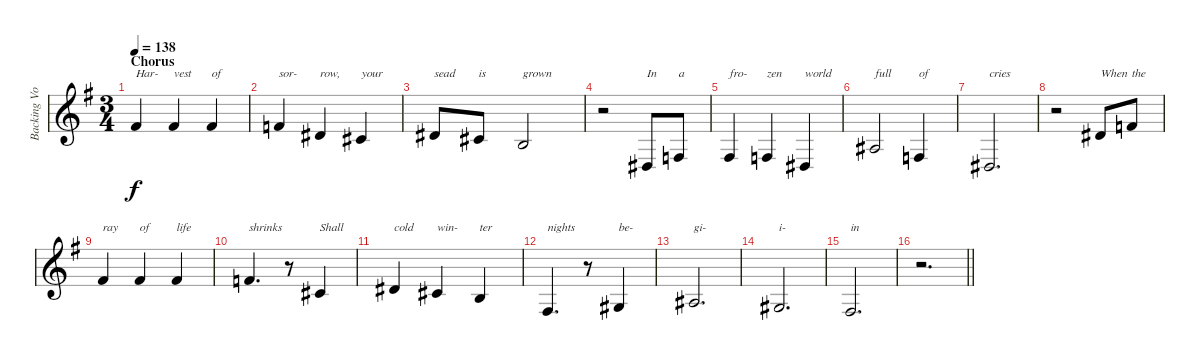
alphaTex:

\track ("Backing Vocal (Hansi Kursch)" "Backing Vo") {instrument flute}
\staff {score}
\tuning (Eb4 Bb3 Gb3 Db3 Ab2 Eb2) {hide}
\ts (3 4)
\section ("" "Chorus")
\tempo 138
\clef g2
\ks eminor
3.1.4{txt "Har-" dy f} 3.1.4{txt "vest"} 3.1.4{txt "of"} |
2.1.4{txt "sor-"} 0.1.4{txt "row,"} 3.2.4{txt "your"} |
0.1.8{txt "sead"} 3.2.8{txt "is"} 1.2.2{txt "grown"} |
r.2 2.4.8{txt "In"} 4.4.8{txt "a"} |
0.3.4{txt "fro-"} 4.4.4{txt "zen"} 2.4.4{txt "world"} |
0.2.2{txt "full"} 4.4.4{txt "of"} |
2.4.2{d txt "cries"} |
r.2 0.1.8{txt "When"} 2.1.8{txt "the"} |
3.1.4{txt "ray"} 3.1.4{txt "of"} 3.1.4{txt "life"} |
2.1.4{d txt "shrinks"} r.8 3.2.4{txt "Shall"} |
0.1.4{txt "cold"} 3.2.4{txt "win-"} 1.2.4{txt "ter"} |
0.3.4{d txt "nights"} r.8 2.3.4{txt "be-"} |
0.2.2{d txt "gi-"} |
2.3.2{d txt "i-"} |
0.3.2{d txt "in"} |
\barLineRight lightlight
r.2{d}
